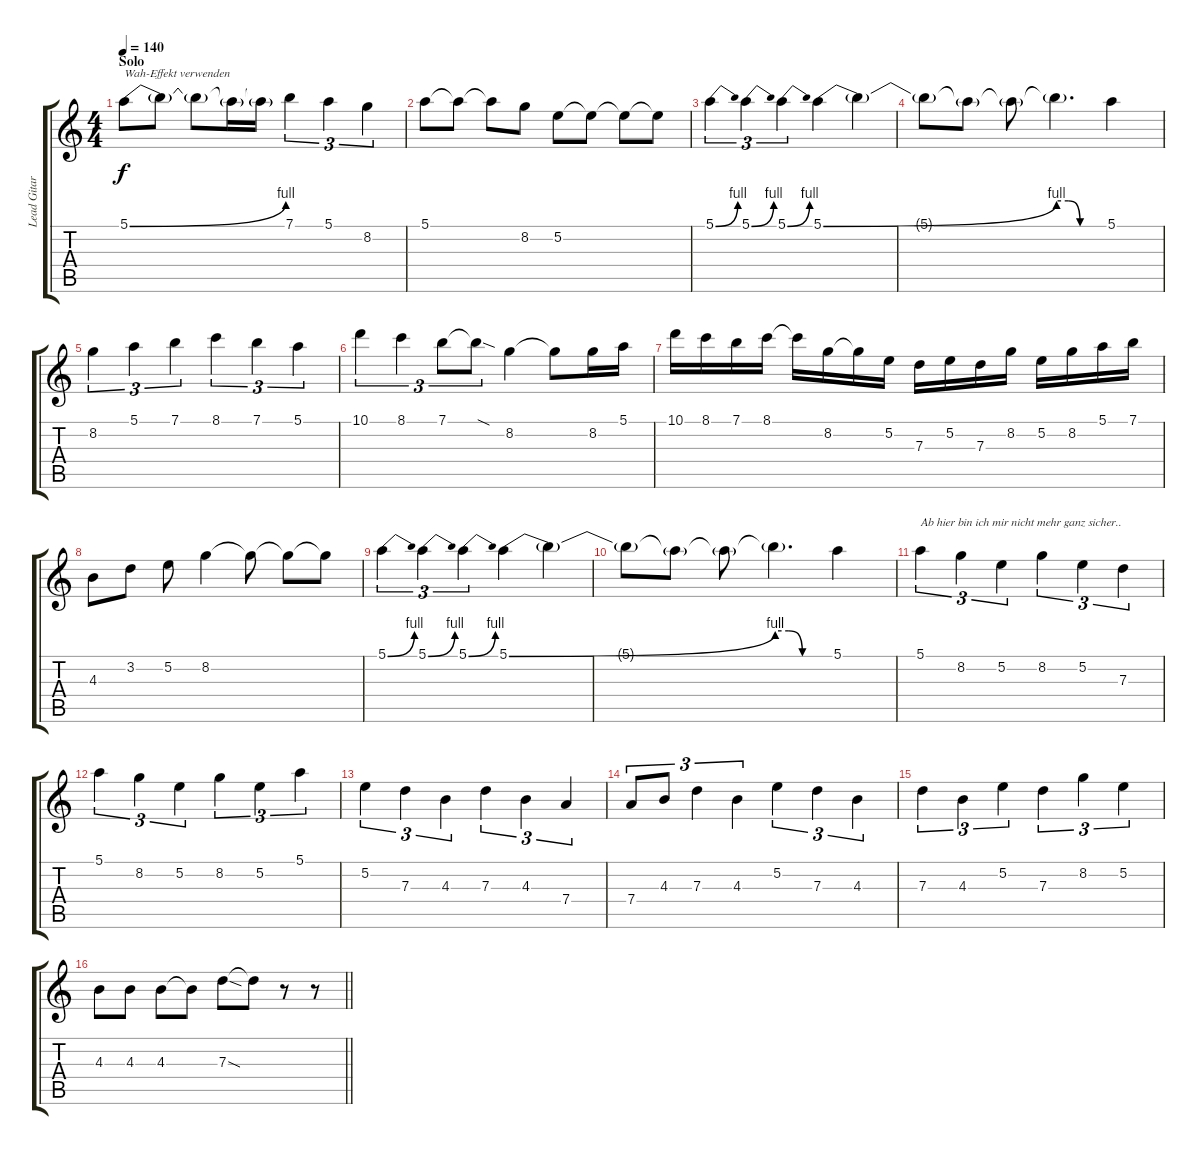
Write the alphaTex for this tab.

\track ("Lead Gitarre" "Lead Gitar") {instrument distortionguitar}
\staff {score tabs}
\tuning (E4 B3 G3 D3 A2 E2) {hide}
\ts (4 4)
\section ("" "Solo")
\tempo 140
\clef g2
\ks c
5.1{be (bend 0 0 60 4)}.8{txt "Wah-Effekt verwenden" dy f volume 16} 5.1{t}.8 5.1{t}.8 5.1{t}.16 5.1{t}.16 7.1.4{tu (3 2)} 5.1.4{tu (3 2)} 8.2.4{tu (3 2)} |
5.1.8 5.1{t}.8 5.1{t}.8 8.2.8 5.2.8 5.2{t}.8 5.2{t}.8 5.2{t}.8 |
5.1{be (bend 0 0 60 4)}.4{tu (3 2)} 5.1{be (bend 0 0 60 4)}.4{tu (3 2)} 5.1{be (bend 0 0 60 4)}.4{tu (3 2)} 5.1{be (bend 0 0 60 4)}.4 5.1{t}.4 |
5.1{t}.8 5.1{t}.8 5.1{t}.8 5.1{be (custom 0 4 15 4 30 0 60 0) t}.4{d} 5.1.4 |
8.2.4{tu (3 2)} 5.1.4{tu (3 2)} 7.1.4{tu (3 2)} 8.1.4{tu (3 2)} 7.1.4{tu (3 2)} 5.1.4{tu (3 2)} |
10.1.4{tu (3 2)} 8.1.4{tu (3 2)} 7.1.8{tu (3 2)} 7.1{sod t}.8{tu (3 2)} 8.2.4 8.2{t}.8 8.2.16 5.1.16 |
10.1.16 8.1.16 7.1.16 8.1.16 8.1{t}.16 8.2.16 8.2{t}.16 5.2.16 7.3.16 5.2.16 7.3.16 8.2.16 5.2.16 8.2.16 5.1.16 7.1.16 |
4.3.8 3.2.8 5.2.8 8.2.4 8.2{t}.8 8.2{t}.8 8.2{t}.8 |
5.1{be (bend 0 0 60 4)}.4{tu (3 2)} 5.1{be (bend 0 0 60 4)}.4{tu (3 2)} 5.1{be (bend 0 0 60 4)}.4{tu (3 2)} 5.1{be (bend 0 0 60 4)}.4 5.1{t}.4 |
5.1{t}.8 5.1{t}.8 5.1{t}.8 5.1{be (custom 0 4 15 4 30 0 60 0) t}.4{d} 5.1.4 |
5.1.4{tu (3 2) txt "Ab hier bin ich mir nicht mehr ganz sicher.."} 8.2.4{tu (3 2)} 5.2.4{tu (3 2)} 8.2.4{tu (3 2)} 5.2.4{tu (3 2)} 7.3.4{tu (3 2)} |
5.1.4{tu (3 2)} 8.2.4{tu (3 2)} 5.2.4{tu (3 2)} 8.2.4{tu (3 2)} 5.2.4{tu (3 2)} 5.1.4{tu (3 2)} |
5.2.4{tu (3 2)} 7.3.4{tu (3 2)} 4.3.4{tu (3 2)} 7.3.4{tu (3 2)} 4.3.4{tu (3 2)} 7.4.4{tu (3 2)} |
7.4.8{tu (3 2)} 4.3.8{tu (3 2)} 7.3.4{tu (3 2)} 4.3.4{tu (3 2)} 5.2.4{tu (3 2)} 7.3.4{tu (3 2)} 4.3.4{tu (3 2)} |
7.3.4{tu (3 2)} 4.3.4{tu (3 2)} 5.2.4{tu (3 2)} 7.3.4{tu (3 2)} 8.2.4{tu (3 2)} 5.2.4{tu (3 2)} |
\barLineRight lightlight
4.3.8 4.3.8 4.3.8 4.3{t}.8 7.3{sod}.8 7.3{t}.8 r.8 r.8
